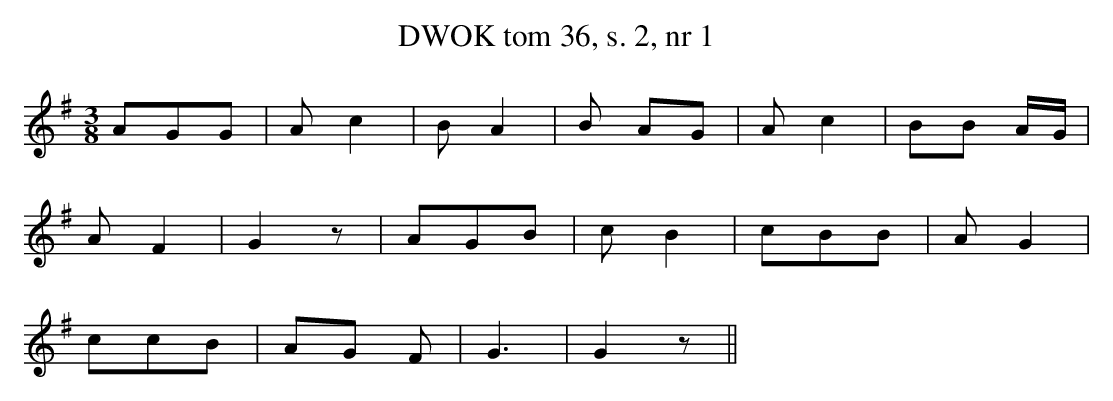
X:1
T: DWOK tom 36, s. 2, nr 1
L:1/8
M:3/8
K:G
AGG|Ac2|BA2|B AG|Ac2|BB A/2G/2|
AF2|G2z|AGB|cB2|cBB|AG2|
ccB|AG F|G3|G2z||
